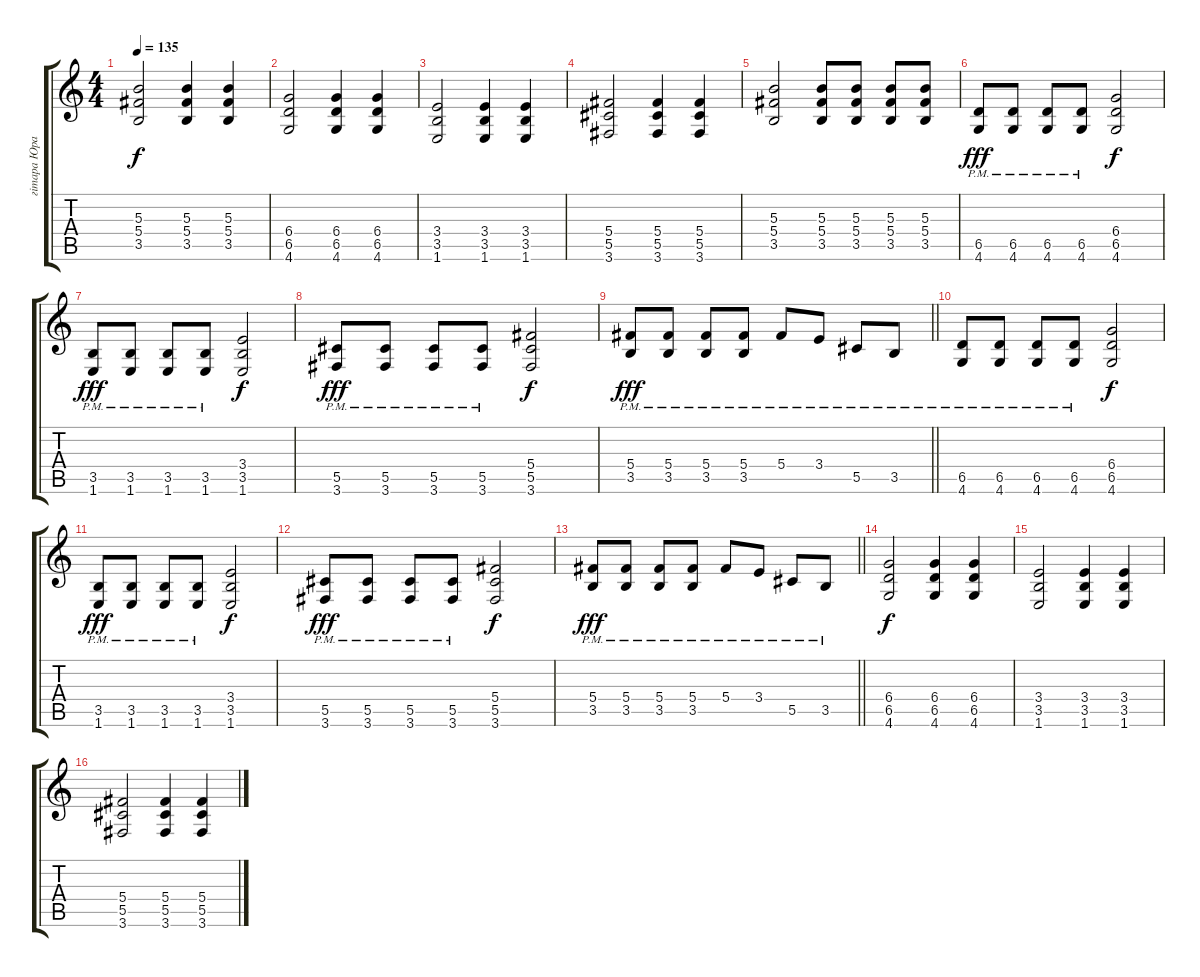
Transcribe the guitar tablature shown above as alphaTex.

\track ("гiтара Юрась" "гiтара Юра") {instrument distortionguitar}
\staff {score tabs}
\tuning (Eb4 Bb3 Gb3 Db3 Ab2 Eb2) {hide}
\ts (4 4)
\tempo 135
\clef g2
\ks c
(5.3 5.4 3.5).2{dy f} (5.3 5.4 3.5).4 (5.3 5.4 3.5).4 |
(6.4 6.5 4.6).2 (6.4 6.5 4.6).4 (6.4 6.5 4.6).4 |
(3.4 3.5 1.6).2 (3.4 3.5 1.6).4 (3.4 3.5 1.6).4 |
(5.4 5.5 3.6).2 (5.4 5.5 3.6).4 (5.4 5.5 3.6).4 |
(5.3 5.4 3.5).2 (5.3 5.4 3.5).8 (5.3 5.4 3.5).8 (5.3 5.4 3.5).8 (5.3 5.4 3.5).8 |
(6.5{pm} 4.6{pm}).8{dy fff} (6.5{pm} 4.6{pm}).8 (6.5{pm} 4.6{pm}).8 (6.5{pm} 4.6{pm}).8 (6.4 6.5 4.6).2{dy f} |
(3.5{pm} 1.6{pm}).8{dy fff} (3.5{pm} 1.6{pm}).8 (3.5{pm} 1.6{pm}).8 (3.5{pm} 1.6{pm}).8 (3.4 3.5 1.6).2{dy f} |
(5.5{pm} 3.6{pm}).8{dy fff} (5.5{pm} 3.6{pm}).8 (5.5{pm} 3.6{pm}).8 (5.5{pm} 3.6{pm}).8 (5.4 5.5 3.6).2{dy f} |
\barLineRight lightlight
(5.4{pm} 3.5{pm}).8{dy fff} (5.4{pm} 3.5{pm}).8 (5.4{pm} 3.5{pm}).8 (5.4{pm} 3.5{pm}).8 5.4{pm}.8 3.4{pm}.8 5.5{pm}.8 3.5{pm}.8 |
(6.5{pm} 4.6{pm}).8 (6.5{pm} 4.6{pm}).8 (6.5{pm} 4.6{pm}).8 (6.5{pm} 4.6{pm}).8 (6.4 6.5 4.6).2{dy f} |
(3.5{pm} 1.6{pm}).8{dy fff} (3.5{pm} 1.6{pm}).8 (3.5{pm} 1.6{pm}).8 (3.5{pm} 1.6{pm}).8 (3.4 3.5 1.6).2{dy f} |
(5.5{pm} 3.6{pm}).8{dy fff} (5.5{pm} 3.6{pm}).8 (5.5{pm} 3.6{pm}).8 (5.5{pm} 3.6{pm}).8 (5.4 5.5 3.6).2{dy f} |
\barLineRight lightlight
(5.4{pm} 3.5{pm}).8{dy fff} (5.4{pm} 3.5{pm}).8 (5.4{pm} 3.5{pm}).8 (5.4{pm} 3.5{pm}).8 5.4{pm}.8 3.4{pm}.8 5.5{pm}.8 3.5{pm}.8 |
(6.4 6.5 4.6).2{dy f} (6.4 6.5 4.6).4 (6.4 6.5 4.6).4 |
(3.4 3.5 1.6).2 (3.4 3.5 1.6).4 (3.4 3.5 1.6).4 |
(5.4 5.5 3.6).2 (5.4 5.5 3.6).4 (5.4 5.5 3.6).4
